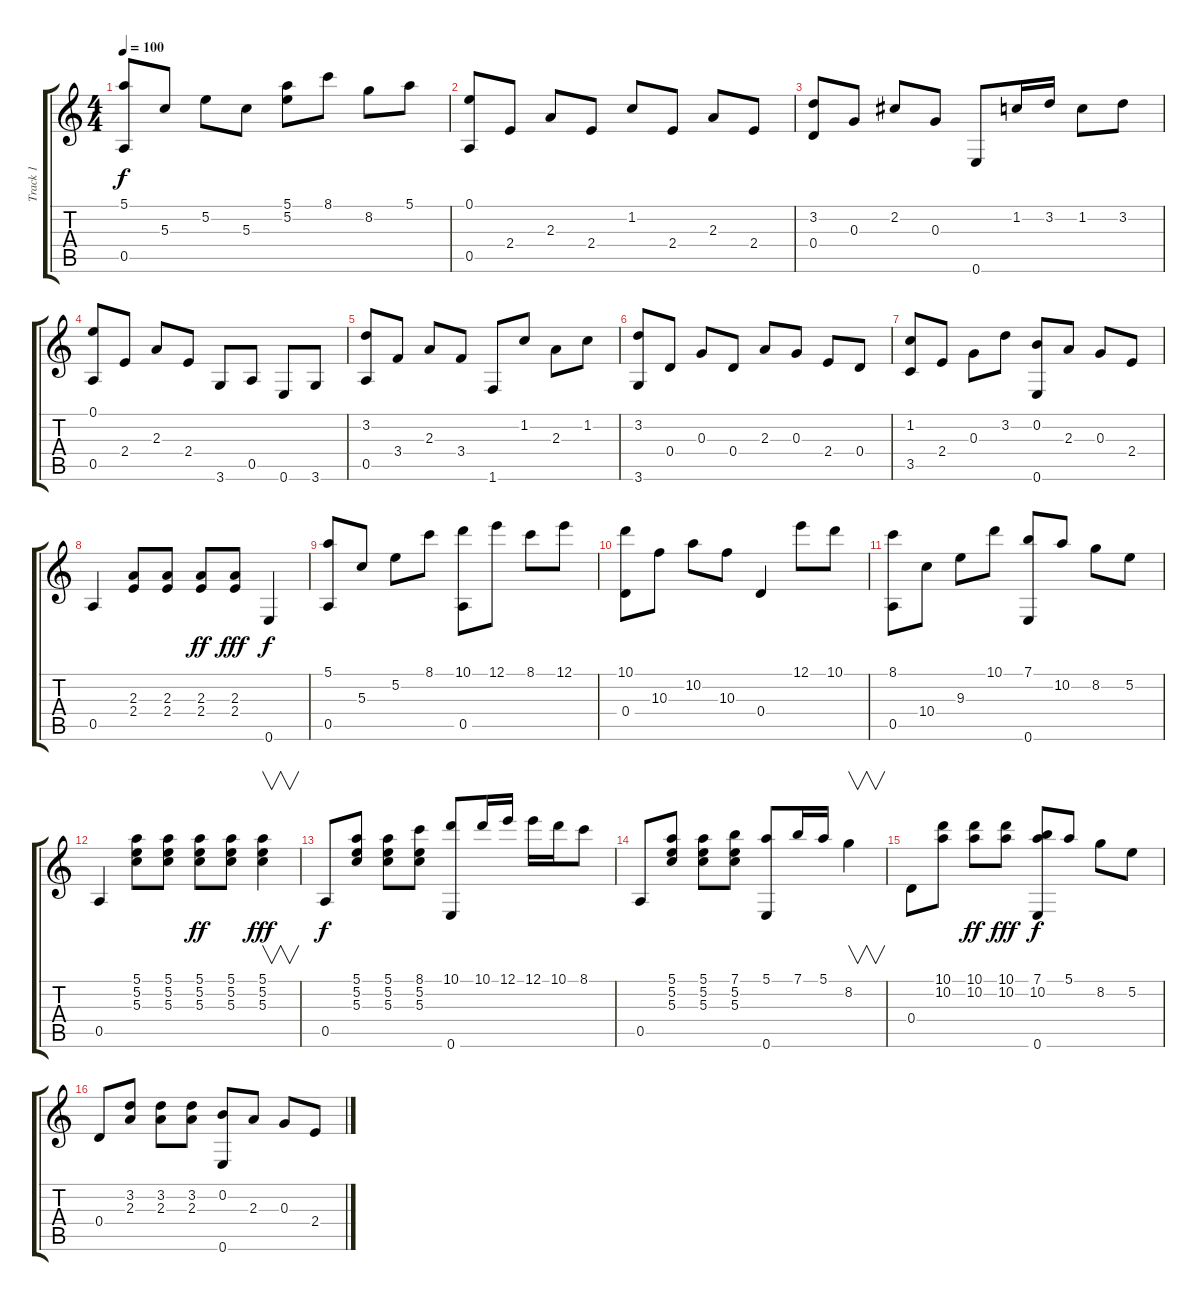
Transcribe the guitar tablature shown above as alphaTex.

\track ("Track 1" "Track 1") {instrument acousticguitarnylon}
\staff {score tabs}
\tuning (E4 B3 G3 D3 A2 E2) {hide}
\ts (4 4)
\tempo 100
\clef g2
\ks c
(5.1 0.5).8{dy f} 5.3.8 5.2.8 5.3.8 (5.1 5.2).8 8.1.8 8.2.8 5.1.8 |
(0.1 0.5).8 2.4.8 2.3.8 2.4.8 1.2.8 2.4.8 2.3.8 2.4.8 |
(3.2 0.4).8 0.3.8 2.2.8 0.3.8 0.6.8 1.2.16 3.2.16 1.2.8 3.2.8 |
(0.1 0.5).8 2.4.8 2.3.8 2.4.8 3.6.8 0.5.8 0.6.8 3.6.8 |
(3.2 0.5).8 3.4.8 2.3.8 3.4.8 1.6.8 1.2.8 2.3.8 1.2.8 |
(3.2 3.6).8 0.4.8 0.3.8 0.4.8 2.3.8 0.3.8 2.4.8 0.4.8 |
(1.2 3.5).8 2.4.8 0.3.8 3.2.8 (0.2 0.6).8 2.3.8 0.3.8 2.4.8 |
0.5.4 (2.3 2.4).8 (2.3 2.4).8 (2.3 2.4).8{dy ff} (2.3 2.4).8{dy fff} 0.6.4{dy f} |
(5.1 0.5).8 5.3.8 5.2.8 8.1.8 (10.1 0.5).8 12.1.8 8.1.8 12.1.8 |
(10.1 0.4).8 10.3.8 10.2.8 10.3.8 0.4.4 12.1.8 10.1.8 |
(8.1 0.5).8 10.4.8 9.3.8 10.1.8 (7.1 0.6).8 10.2.8 8.2.8 5.2.8 |
0.5.4 (5.1 5.2 5.3).8 (5.1 5.2 5.3).8 (5.1 5.2 5.3).8{dy ff} (5.1 5.2 5.3).8 (5.1 5.2 5.3).4{v dy fff} |
0.5.8{dy f} (5.1 5.2 5.3).8 (5.1 5.2 5.3).8 (8.1 5.2 5.3).8 (10.1 0.6).8 10.1.16 12.1.16 12.1.16 10.1.16 8.1.8 |
0.5.8 (5.1 5.2 5.3).8 (5.1 5.2 5.3).8 (7.1 5.2 5.3).8 (5.1 0.6).8 7.1.16 5.1.16 8.2.4{v} |
0.4.8 (10.1 10.2).8 (10.1 10.2).8{dy ff} (10.1 10.2).8{dy fff} (7.1 10.2 0.6).8{dy f} 5.1.8 8.2.8 5.2.8 |
0.4.8 (3.2 2.3).8 (3.2 2.3).8 (3.2 2.3).8 (0.2 0.6).8 2.3.8 0.3.8 2.4.8
